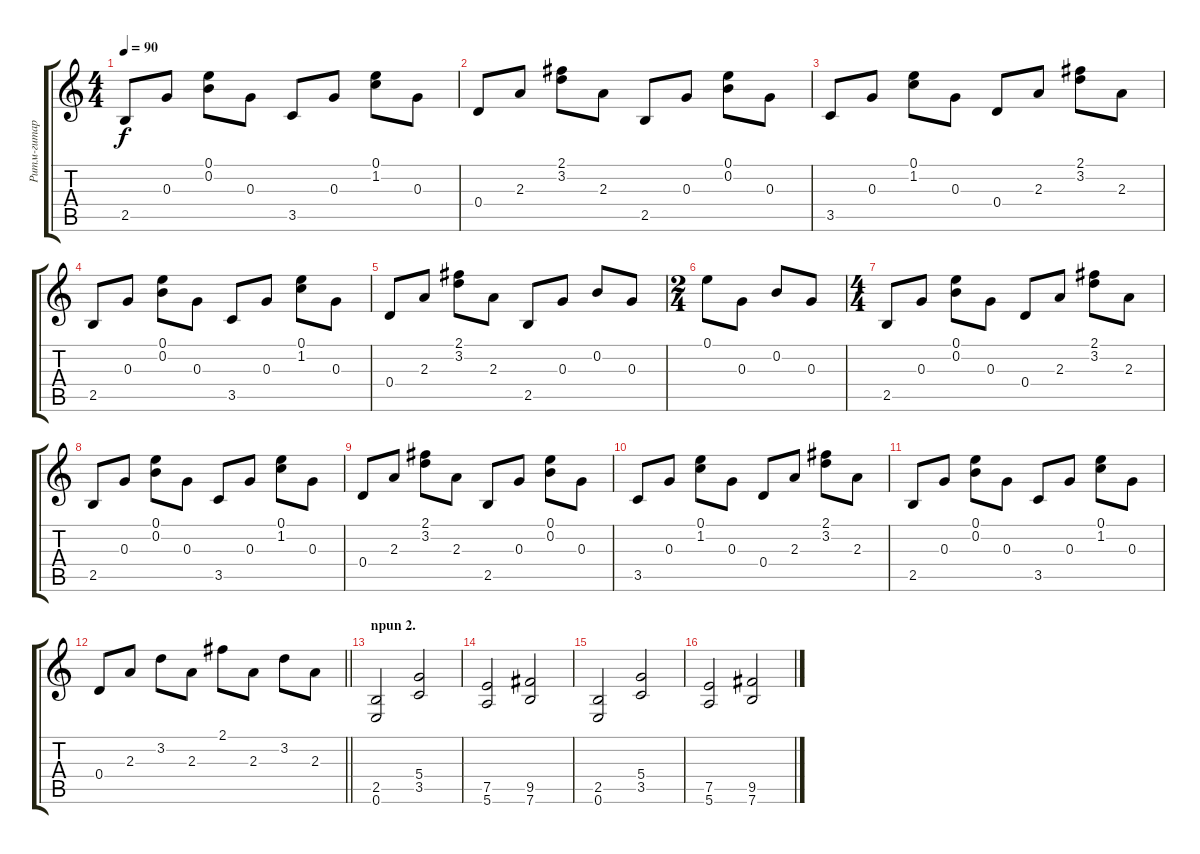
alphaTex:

\track ("Ритм-гитара." "Ритм-гитар") {instrument acousticguitarsteel}
\staff {score tabs}
\tuning (E4 B3 G3 D3 A2 E2) {hide}
\ts (4 4)
\tempo 90
\clef g2
\ks c
2.5.8{dy f} 0.3.8 (0.1 0.2).8 0.3.8 3.5.8 0.3.8 (0.1 1.2).8 0.3.8 |
0.4.8 2.3.8 (2.1 3.2).8 2.3.8 2.5.8 0.3.8 (0.1 0.2).8 0.3.8 |
3.5.8 0.3.8 (0.1 1.2).8 0.3.8 0.4.8 2.3.8 (2.1 3.2).8 2.3.8 |
2.5.8 0.3.8 (0.1 0.2).8 0.3.8 3.5.8 0.3.8 (0.1 1.2).8 0.3.8 |
0.4.8 2.3.8 (2.1 3.2).8 2.3.8 2.5.8 0.3.8 0.2.8 0.3.8 |
\ts (2 4)
0.1.8 0.3.8 0.2.8 0.3.8 |
\ts (4 4)
2.5.8 0.3.8 (0.1 0.2).8 0.3.8 0.4.8 2.3.8 (2.1 3.2).8 2.3.8 |
2.5.8 0.3.8 (0.1 0.2).8 0.3.8 3.5.8 0.3.8 (0.1 1.2).8 0.3.8 |
0.4.8 2.3.8 (2.1 3.2).8 2.3.8 2.5.8 0.3.8 (0.1 0.2).8 0.3.8 |
3.5.8 0.3.8 (0.1 1.2).8 0.3.8 0.4.8 2.3.8 (2.1 3.2).8 2.3.8 |
2.5.8 0.3.8 (0.1 0.2).8 0.3.8 3.5.8 0.3.8 (0.1 1.2).8 0.3.8 |
\barLineRight lightlight
0.4.8 2.3.8 3.2.8 2.3.8 2.1.8 2.3.8 3.2.8 2.3.8 |
\section ("" "npun 2.  ")
(2.5 0.6).2{instrument distortionguitar} (5.4 3.5).2 |
(7.5 5.6).2 (9.5 7.6).2 |
(2.5 0.6).2 (5.4 3.5).2 |
(7.5 5.6).2 (9.5 7.6).2
